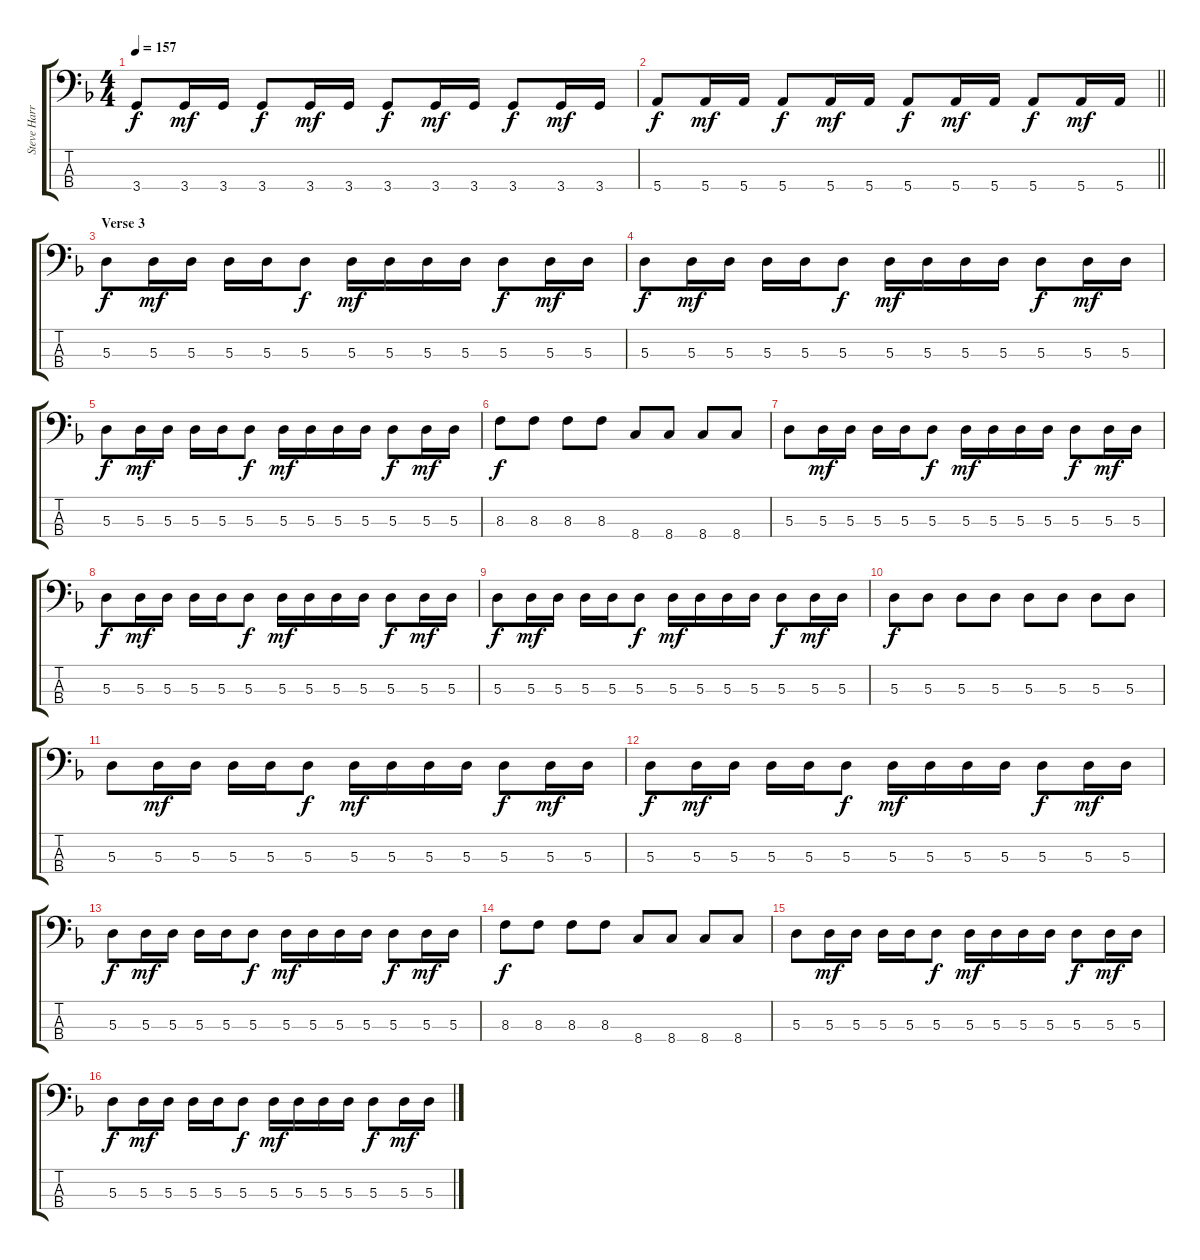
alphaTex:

\track ("Steve Harris" "Steve Harr") {instrument electricbassfinger}
\staff {score tabs}
\tuning (G2 D2 A1 E1) {hide}
\ts (4 4)
\tempo 157
\clef f4
\ks f
3.4.8{dy f} 3.4.16{dy mf} 3.4.16 3.4.8{dy f} 3.4.16{dy mf} 3.4.16 3.4.8{dy f} 3.4.16{dy mf} 3.4.16 3.4.8{dy f} 3.4.16{dy mf} 3.4.16 |
\barLineRight lightlight
5.4.8{dy f} 5.4.16{dy mf} 5.4.16 5.4.8{dy f} 5.4.16{dy mf} 5.4.16 5.4.8{dy f} 5.4.16{dy mf} 5.4.16 5.4.8{dy f} 5.4.16{dy mf} 5.4.16 |
\section ("" "Verse 3")
5.3.8{dy f} 5.3.16{dy mf} 5.3.16 5.3.16 5.3.16 5.3.8{dy f} 5.3.16{dy mf} 5.3.16 5.3.16 5.3.16 5.3.8{dy f} 5.3.16{dy mf} 5.3.16 |
5.3.8{dy f} 5.3.16{dy mf} 5.3.16 5.3.16 5.3.16 5.3.8{dy f} 5.3.16{dy mf} 5.3.16 5.3.16 5.3.16 5.3.8{dy f} 5.3.16{dy mf} 5.3.16 |
5.3.8{dy f} 5.3.16{dy mf} 5.3.16 5.3.16 5.3.16 5.3.8{dy f} 5.3.16{dy mf} 5.3.16 5.3.16 5.3.16 5.3.8{dy f} 5.3.16{dy mf} 5.3.16 |
8.3.8{dy f} 8.3.8 8.3.8 8.3.8 8.4.8 8.4.8 8.4.8 8.4.8 |
5.3.8 5.3.16{dy mf} 5.3.16 5.3.16 5.3.16 5.3.8{dy f} 5.3.16{dy mf} 5.3.16 5.3.16 5.3.16 5.3.8{dy f} 5.3.16{dy mf} 5.3.16 |
5.3.8{dy f} 5.3.16{dy mf} 5.3.16 5.3.16 5.3.16 5.3.8{dy f} 5.3.16{dy mf} 5.3.16 5.3.16 5.3.16 5.3.8{dy f} 5.3.16{dy mf} 5.3.16 |
5.3.8{dy f} 5.3.16{dy mf} 5.3.16 5.3.16 5.3.16 5.3.8{dy f} 5.3.16{dy mf} 5.3.16 5.3.16 5.3.16 5.3.8{dy f} 5.3.16{dy mf} 5.3.16 |
5.3.8{dy f} 5.3.8 5.3.8 5.3.8 5.3.8 5.3.8 5.3.8 5.3.8 |
5.3.8 5.3.16{dy mf} 5.3.16 5.3.16 5.3.16 5.3.8{dy f} 5.3.16{dy mf} 5.3.16 5.3.16 5.3.16 5.3.8{dy f} 5.3.16{dy mf} 5.3.16 |
5.3.8{dy f} 5.3.16{dy mf} 5.3.16 5.3.16 5.3.16 5.3.8{dy f} 5.3.16{dy mf} 5.3.16 5.3.16 5.3.16 5.3.8{dy f} 5.3.16{dy mf} 5.3.16 |
5.3.8{dy f} 5.3.16{dy mf} 5.3.16 5.3.16 5.3.16 5.3.8{dy f} 5.3.16{dy mf} 5.3.16 5.3.16 5.3.16 5.3.8{dy f} 5.3.16{dy mf} 5.3.16 |
8.3.8{dy f} 8.3.8 8.3.8 8.3.8 8.4.8 8.4.8 8.4.8 8.4.8 |
5.3.8 5.3.16{dy mf} 5.3.16 5.3.16 5.3.16 5.3.8{dy f} 5.3.16{dy mf} 5.3.16 5.3.16 5.3.16 5.3.8{dy f} 5.3.16{dy mf} 5.3.16 |
5.3.8{dy f} 5.3.16{dy mf} 5.3.16 5.3.16 5.3.16 5.3.8{dy f} 5.3.16{dy mf} 5.3.16 5.3.16 5.3.16 5.3.8{dy f} 5.3.16{dy mf} 5.3.16
